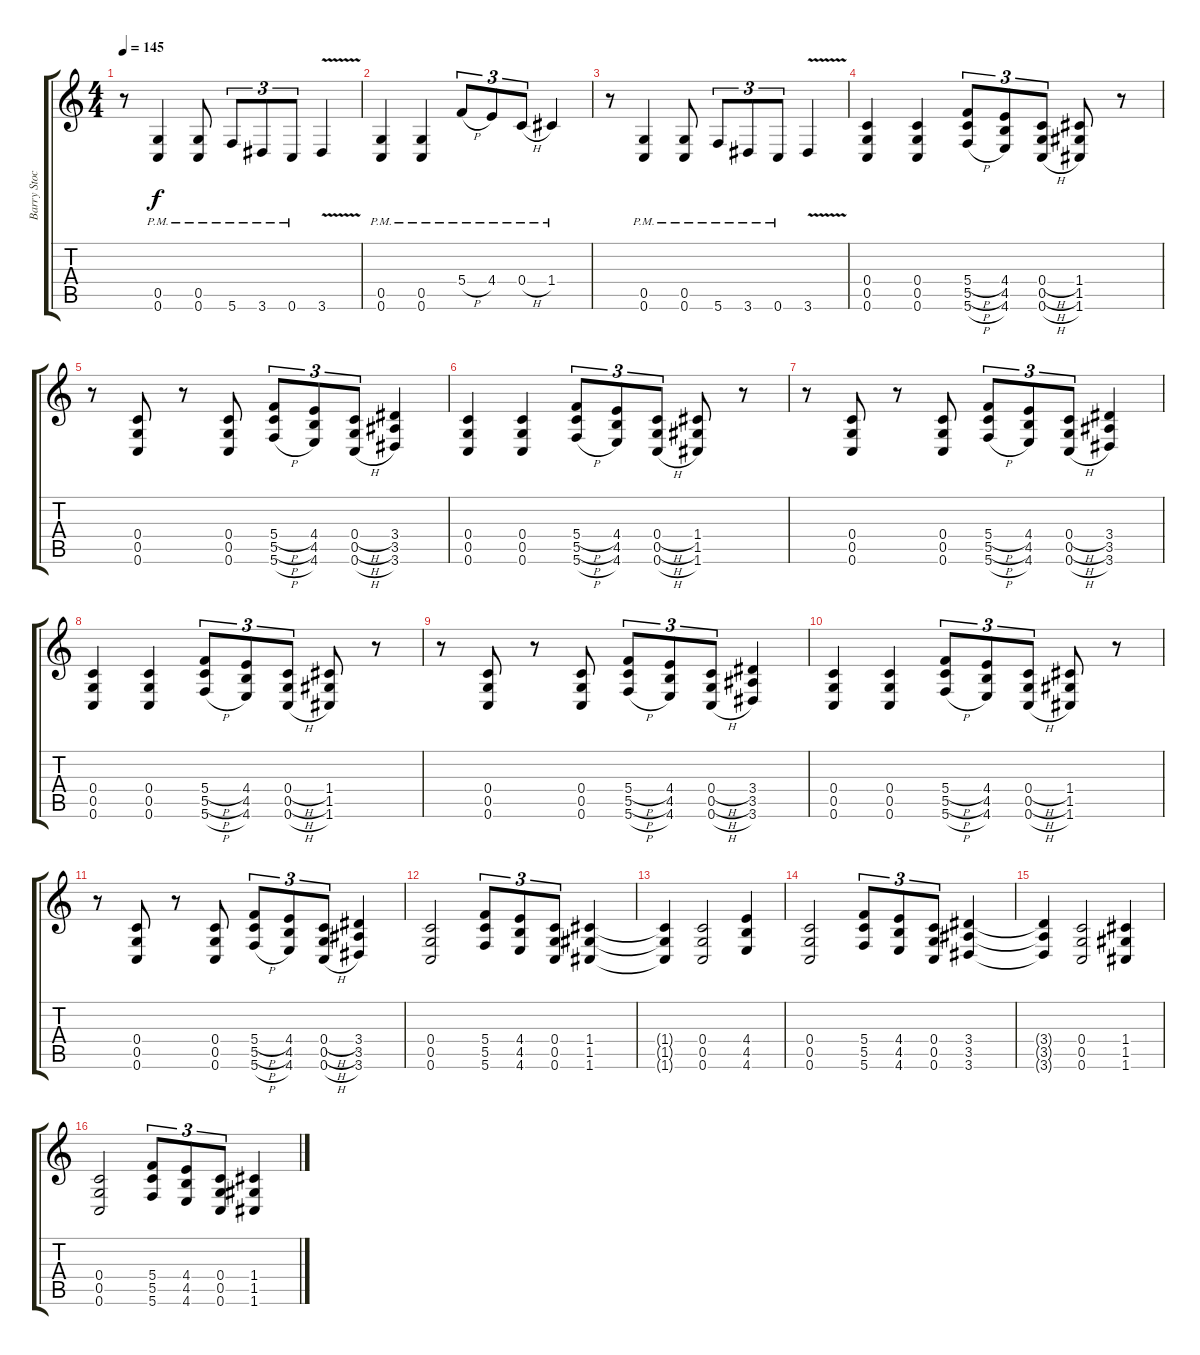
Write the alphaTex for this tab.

\track ("Barry Stock" "Barry Stoc") {instrument overdrivenguitar}
\staff {score tabs}
\tuning (D4 A3 F3 C3 G2 C2) {hide}
\ts (4 4)
\tempo 145
\clef g2
\ks c
r.8{dy f} (0.5{pm} 0.6{pm}).4 (0.5{pm} 0.6{pm}).8 5.6{pm}.8{tu (3 2)} 3.6{pm}.8{tu (3 2)} 0.6{pm}.8{tu (3 2)} 3.6{v}.4 |
(0.5{pm} 0.6{pm}).4 (0.5{pm} 0.6{pm}).4 5.4{h pm}.8{tu (3 2)} 4.4{pm}.8{tu (3 2)} 0.4{h pm}.8{tu (3 2)} 1.4{pm}.4 |
r.8 (0.5{pm} 0.6{pm}).4 (0.5{pm} 0.6{pm}).8 5.6{pm}.8{tu (3 2)} 3.6{pm}.8{tu (3 2)} 0.6{pm}.8{tu (3 2)} 3.6{v}.4 |
(0.4 0.5 0.6).4 (0.4 0.5 0.6).4 (5.4{h} 5.5{h} 5.6{h}).8{tu (3 2)} (4.4 4.5 4.6).8{tu (3 2)} (0.4{h} 0.5{h} 0.6{h}).8{tu (3 2)} (1.4 1.5 1.6).8 r.8 |
r.8 (0.4 0.5 0.6).8 r.8 (0.4 0.5 0.6).8 (5.4{h} 5.5{h} 5.6{h}).8{tu (3 2)} (4.4 4.5 4.6).8{tu (3 2)} (0.4{h} 0.5{h} 0.6{h}).8{tu (3 2)} (3.4 3.5 3.6).4 |
(0.4 0.5 0.6).4 (0.4 0.5 0.6).4 (5.4{h} 5.5{h} 5.6{h}).8{tu (3 2)} (4.4 4.5 4.6).8{tu (3 2)} (0.4{h} 0.5{h} 0.6{h}).8{tu (3 2)} (1.4 1.5 1.6).8 r.8 |
r.8 (0.4 0.5 0.6).8 r.8 (0.4 0.5 0.6).8 (5.4{h} 5.5{h} 5.6{h}).8{tu (3 2)} (4.4 4.5 4.6).8{tu (3 2)} (0.4{h} 0.5{h} 0.6{h}).8{tu (3 2)} (3.4 3.5 3.6).4 |
(0.4 0.5 0.6).4 (0.4 0.5 0.6).4 (5.4{h} 5.5{h} 5.6{h}).8{tu (3 2)} (4.4 4.5 4.6).8{tu (3 2)} (0.4{h} 0.5{h} 0.6{h}).8{tu (3 2)} (1.4 1.5 1.6).8 r.8 |
r.8 (0.4 0.5 0.6).8 r.8 (0.4 0.5 0.6).8 (5.4{h} 5.5{h} 5.6{h}).8{tu (3 2)} (4.4 4.5 4.6).8{tu (3 2)} (0.4{h} 0.5{h} 0.6{h}).8{tu (3 2)} (3.4 3.5 3.6).4 |
(0.4 0.5 0.6).4 (0.4 0.5 0.6).4 (5.4{h} 5.5{h} 5.6{h}).8{tu (3 2)} (4.4 4.5 4.6).8{tu (3 2)} (0.4{h} 0.5{h} 0.6{h}).8{tu (3 2)} (1.4 1.5 1.6).8 r.8 |
r.8 (0.4 0.5 0.6).8 r.8 (0.4 0.5 0.6).8 (5.4{h} 5.5{h} 5.6{h}).8{tu (3 2)} (4.4 4.5 4.6).8{tu (3 2)} (0.4{h} 0.5{h} 0.6{h}).8{tu (3 2)} (3.4 3.5 3.6).4 |
(0.4 0.5 0.6).2 (5.4 5.5 5.6).8{tu (3 2)} (4.4 4.5 4.6).8{tu (3 2)} (0.4 0.5 0.6).8{tu (3 2)} (1.4 1.5 1.6).4 |
(1.4{t} 1.5{t} 1.6{t}).4 (0.4 0.5 0.6).2 (4.4 4.5 4.6).4 |
(0.4 0.5 0.6).2 (5.4 5.5 5.6).8{tu (3 2)} (4.4 4.5 4.6).8{tu (3 2)} (0.4 0.5 0.6).8{tu (3 2)} (3.4 3.5 3.6).4 |
(3.4{t} 3.5{t} 3.6{t}).4 (0.4 0.5 0.6).2 (1.4 1.5 1.6).4 |
(0.4 0.5 0.6).2 (5.4 5.5 5.6).8{tu (3 2)} (4.4 4.5 4.6).8{tu (3 2)} (0.4 0.5 0.6).8{tu (3 2)} (1.4 1.5 1.6).4
